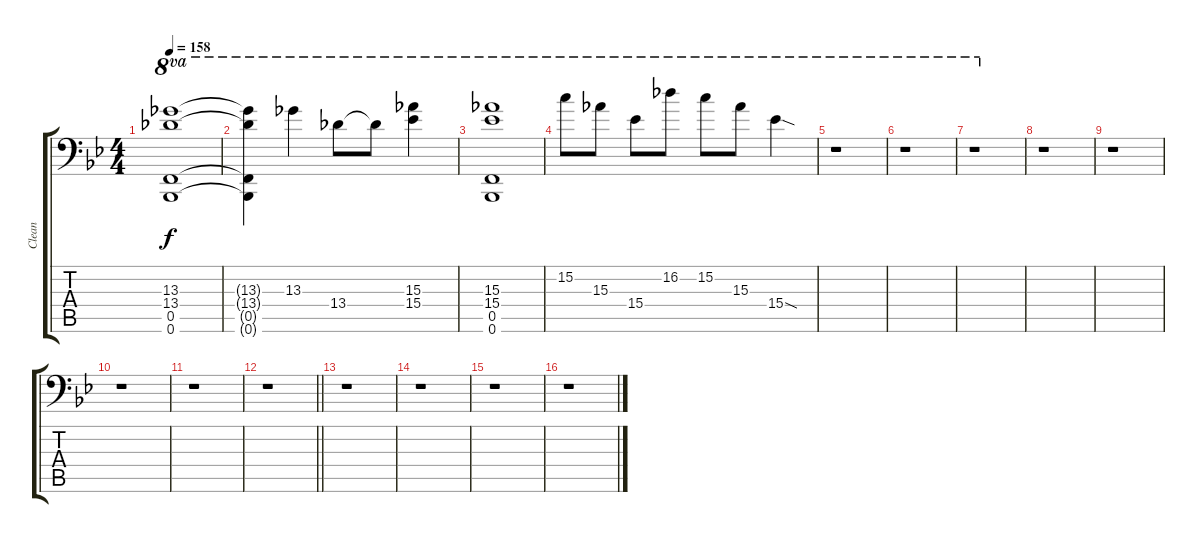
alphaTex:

\track ("Clean" "Clean") {instrument electricguitarclean}
\staff {score tabs}
\tuning (D4 A3 F3 C3 F2 Bb1) {hide}
\ts (4 4)
\tempo 158
\clef f4
\ks bb
(13.3 13.4 0.5 0.6).1{ot 8va dy f} |
(13.3{t} 13.4{t} 0.5{t} 0.6{t}).4{ot 8va} 13.3.4{ot 8va} 13.4.8{ot 8va} 13.4{t}.8{ot 8va} (15.3 15.4).4{ot 8va} |
(15.3 15.4 0.5 0.6).1{ot 8va} |
15.2.8{ot 8va} 15.3.8{ot 8va} 15.4.8{ot 8va} 16.2.8{ot 8va} 15.2.8{ot 8va} 15.3.8{ot 8va} 15.4{sod}.4{ot 8va} |
r.1{ot 8va} |
r.1{ot 8va} |
r.1{ot 8va} |
r.1 |
r.1 |
r.1 |
r.1 |
\barLineRight lightlight
r.1 |
r.1 |
r.1 |
r.1 |
r.1
